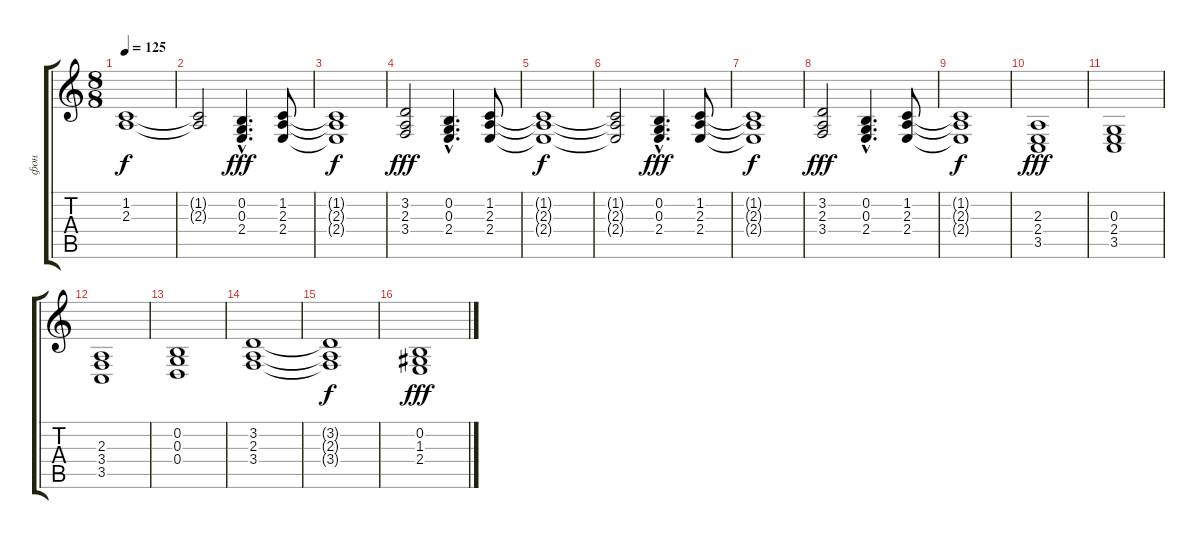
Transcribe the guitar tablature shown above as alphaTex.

\track ("фон" "фон") {instrument synthstrings1}
\staff {score tabs}
\tuning (E4 B3 G3 D3 A2 E2) {hide}
\ts (8 8)
\tempo 125
\clef g2
\ks c
(1.2{t} 2.3{t}).1{dy f} |
(1.2{t} 2.3{t}).2 (0.2{hac} 0.3{hac} 2.4{hac}).4{d dy fff} (1.2 2.3 2.4).8 |
(1.2{t} 2.3{t} 2.4{t}).1{dy f} |
(3.2 2.3 3.4).2{dy fff} (0.2{hac} 0.3{hac} 2.4{hac}).4{d} (1.2 2.3 2.4).8 |
(1.2{t} 2.3{t} 2.4{t}).1{dy f} |
(1.2{t} 2.3{t} 2.4{t}).2 (0.2{hac} 0.3{hac} 2.4{hac}).4{d dy fff} (1.2 2.3 2.4).8 |
(1.2{t} 2.3{t} 2.4{t}).1{dy f} |
(3.2 2.3 3.4).2{dy fff} (0.2{hac} 0.3{hac} 2.4{hac}).4{d} (1.2 2.3 2.4).8 |
(1.2{t} 2.3{t} 2.4{t}).1{dy f} |
(2.3 2.4 3.5).1{dy fff} |
(0.3 2.4 3.5).1 |
(2.3 3.4 3.5).1 |
(0.2 0.3 0.4).1 |
(3.2 2.3 3.4).1 |
(3.2{t} 2.3{t} 3.4{t}).1{dy f} |
(0.2 1.3 2.4).1{dy fff}
